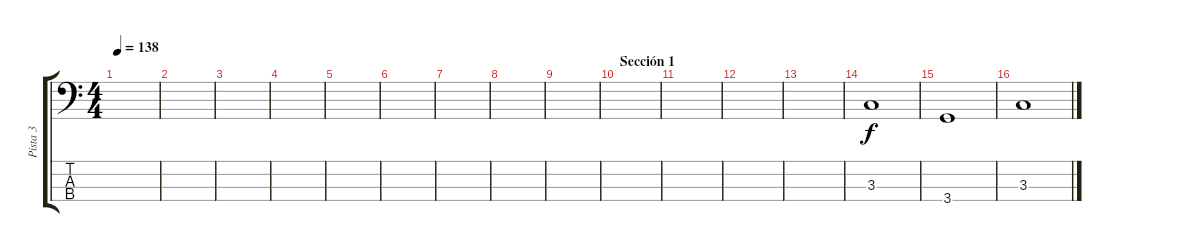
\track ("Pista 3" "Pista 3") {instrument electricbassfinger}
\staff {score tabs}
\tuning (G2 D2 A1 E1) {hide}
\ts (4 4)
\tempo 138
\clef f4
\ks c
|
|
|
|
|
|
|
|
|
\section ("" "Sección 1")
|
|
|
|
3.3.1 |
3.4.1 |
3.3.1
